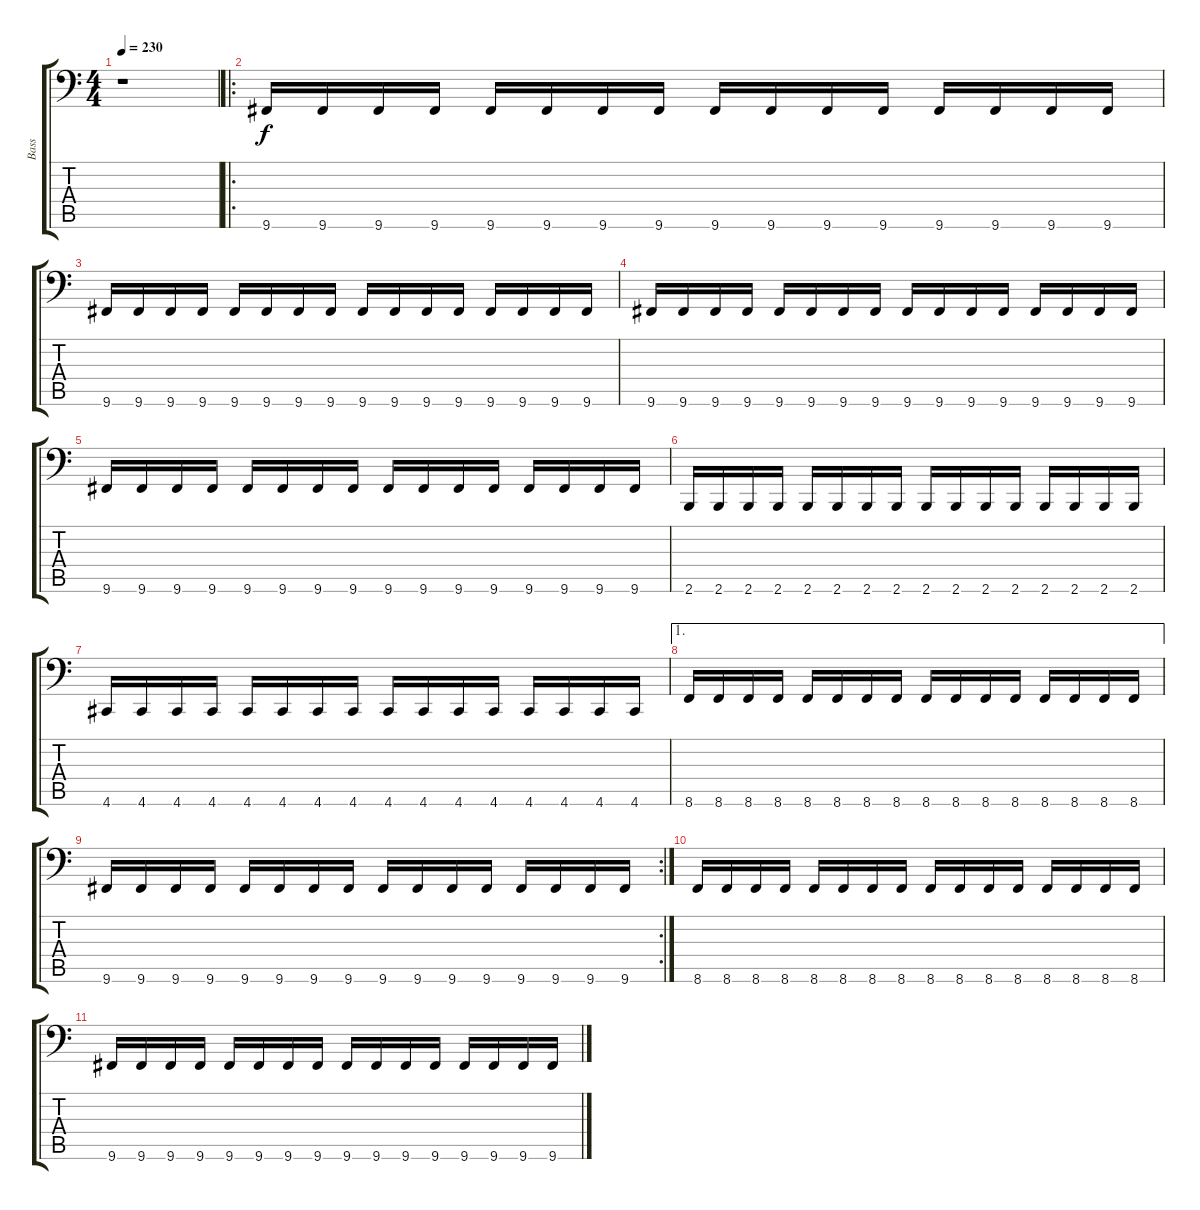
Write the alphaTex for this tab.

\track ("Bass" "Bass") {instrument electricbasspick}
\staff {score tabs}
\tuning (B2 Gb2 D2 A1 E1 A0) {hide}
\ts (4 4)
\tempo 230
\clef f4
\ks c
r.1{dy f} |
\ro
9.6.16 9.6.16 9.6.16 9.6.16 9.6.16 9.6.16 9.6.16 9.6.16 9.6.16 9.6.16 9.6.16 9.6.16 9.6.16 9.6.16 9.6.16 9.6.16 |
9.6.16 9.6.16 9.6.16 9.6.16 9.6.16 9.6.16 9.6.16 9.6.16 9.6.16 9.6.16 9.6.16 9.6.16 9.6.16 9.6.16 9.6.16 9.6.16 |
9.6.16 9.6.16 9.6.16 9.6.16 9.6.16 9.6.16 9.6.16 9.6.16 9.6.16 9.6.16 9.6.16 9.6.16 9.6.16 9.6.16 9.6.16 9.6.16 |
9.6.16 9.6.16 9.6.16 9.6.16 9.6.16 9.6.16 9.6.16 9.6.16 9.6.16 9.6.16 9.6.16 9.6.16 9.6.16 9.6.16 9.6.16 9.6.16 |
2.6.16 2.6.16 2.6.16 2.6.16 2.6.16 2.6.16 2.6.16 2.6.16 2.6.16 2.6.16 2.6.16 2.6.16 2.6.16 2.6.16 2.6.16 2.6.16 |
4.6.16 4.6.16 4.6.16 4.6.16 4.6.16 4.6.16 4.6.16 4.6.16 4.6.16 4.6.16 4.6.16 4.6.16 4.6.16 4.6.16 4.6.16 4.6.16 |
\ae 1
8.6.16 8.6.16 8.6.16 8.6.16 8.6.16 8.6.16 8.6.16 8.6.16 8.6.16 8.6.16 8.6.16 8.6.16 8.6.16 8.6.16 8.6.16 8.6.16 |
\rc 2
9.6.16 9.6.16 9.6.16 9.6.16 9.6.16 9.6.16 9.6.16 9.6.16 9.6.16 9.6.16 9.6.16 9.6.16 9.6.16 9.6.16 9.6.16 9.6.16 |
8.6.16 8.6.16 8.6.16 8.6.16 8.6.16 8.6.16 8.6.16 8.6.16 8.6.16 8.6.16 8.6.16 8.6.16 8.6.16 8.6.16 8.6.16 8.6.16 |
9.6.16 9.6.16 9.6.16 9.6.16 9.6.16 9.6.16 9.6.16 9.6.16 9.6.16 9.6.16 9.6.16 9.6.16 9.6.16 9.6.16 9.6.16 9.6.16
